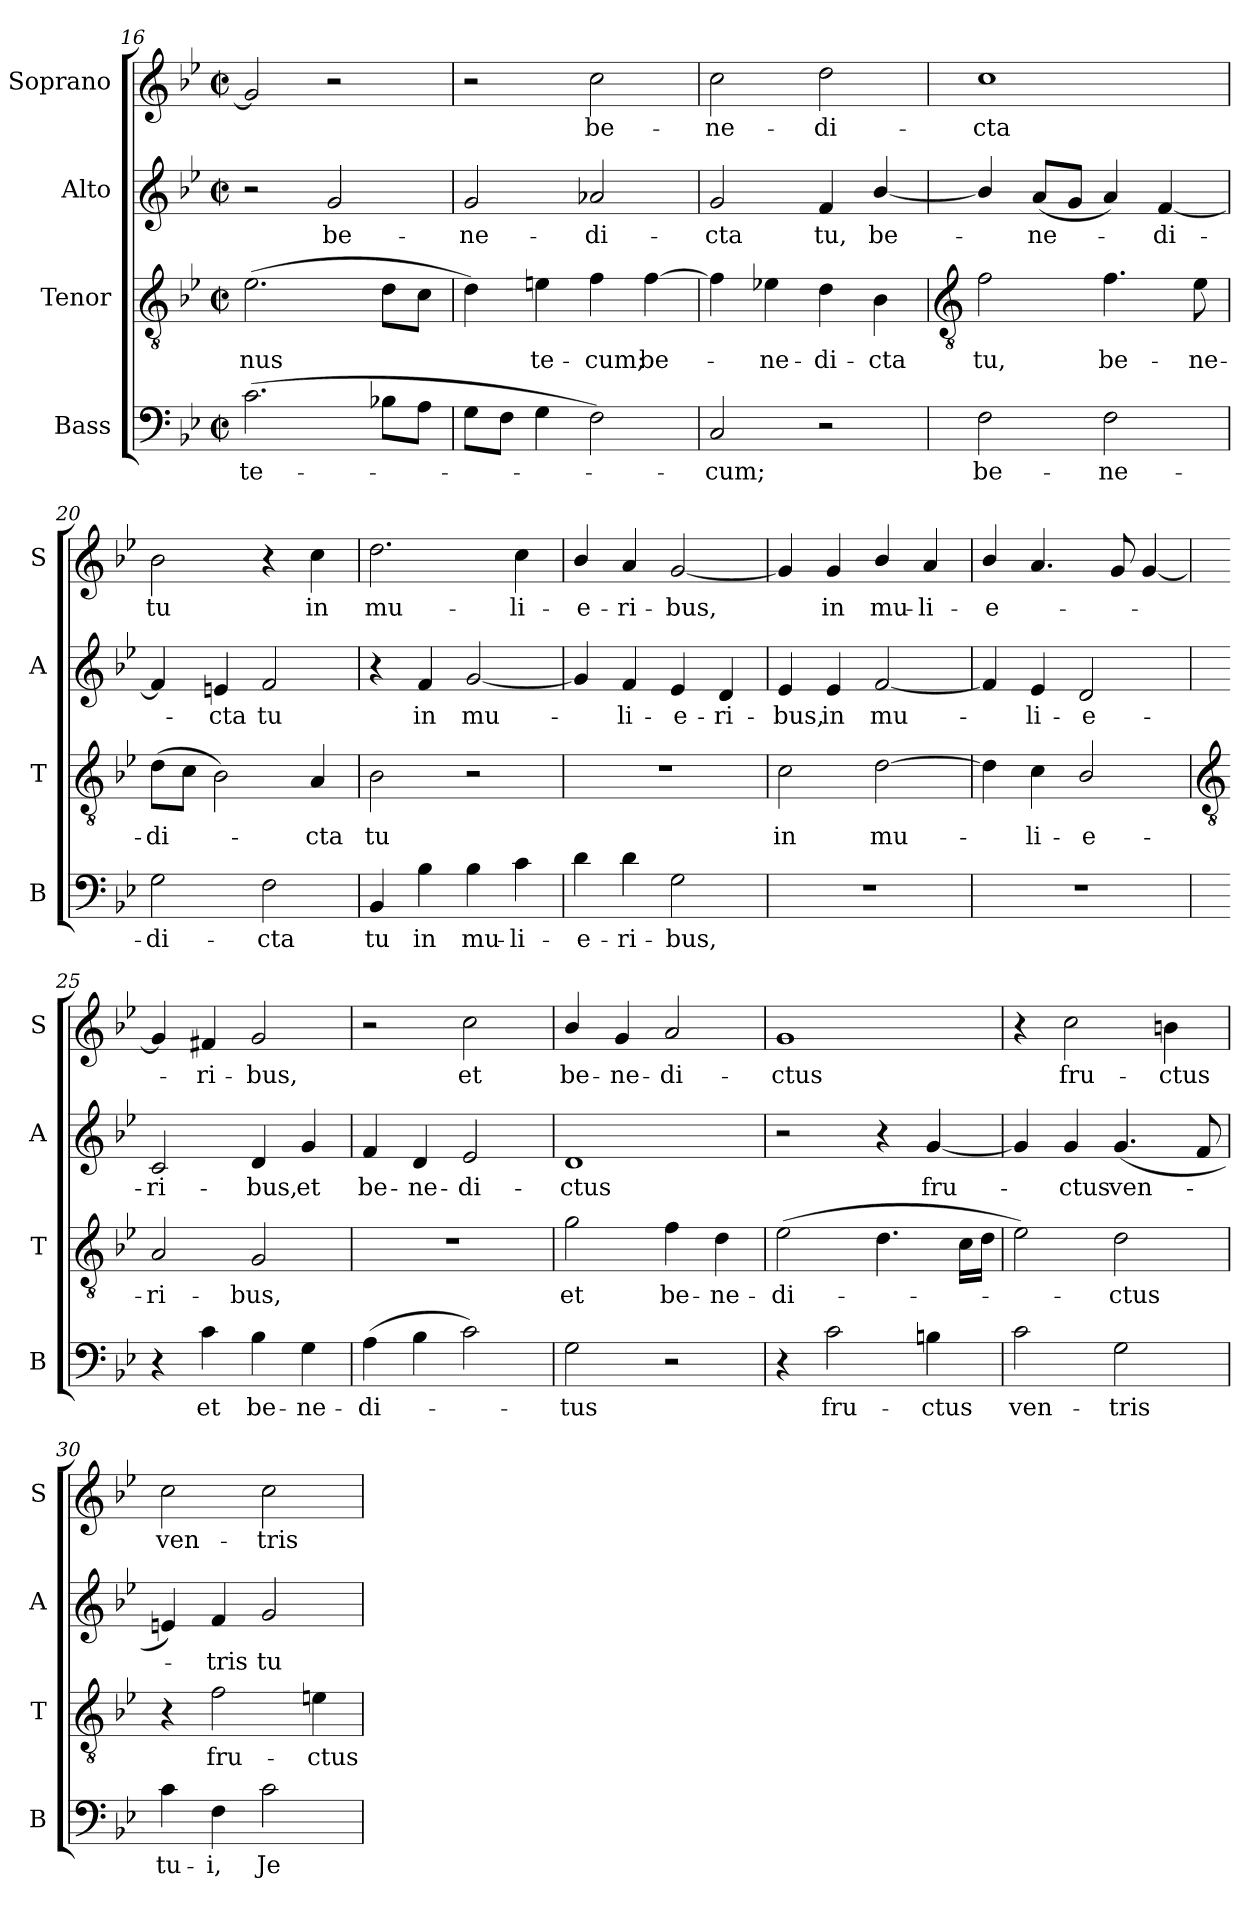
**kern	**text	**kern	**text	**kern	**text	**kern	**text
*part4	*part4	*part3	*part3	*part2	*part2	*part1	*part1
*staff4	*staff4	*staff3	*staff3	*staff2	*staff2	*staff1	*staff1
*I"Bass	*	*I"Tenor	*	*I"Alto	*	*I"Soprano	*
*I'B	*	*I'T	*	*I'A	*	*I'S	*
*clefF4	*	*clefGv2	*	*clefG2	*	*clefG2	*
*k[b-e-]	*	*k[b-e-]	*	*k[b-e-]	*	*k[b-e-]	*
*B-:	*	*B-:	*	*B-:	*	*B-:	*
*M2/2	*	*M2/2	*	*M2/2	*	*M2/2	*
*met(c|)	*	*met(c|)	*	*met(c|)	*	*met(c|)	*
=16	=16	=16	=16	=16	=16	=16	=16
!	!LO:LY:b	!	!LO:LY:b	!	!	!	!
(>2.c	te-	(>2.e-	-nus	2r	.	2g]	.
!	!	!	!	!	!LO:LY:b	!	!
.	.	.	.	2g	be-	2r	.
8B-XL	.	8dL	.	.	.	.	.
8AJ	.	8cJ	.	.	.	.	.
=17	=17	=17	=17	=17	=17	=17	=17
!	!	!	!	!	!LO:LY:b	!	!
8GL	.	4d)	.	2g	-ne-	2r	.
8FJ	.	.	.	.	.	.	.
!	!	!	!LO:LY:b	!	!	!	!
4G	.	4e	te-	.	.	.	.
!	!	!	!LO:LY:b	!	!LO:LY:b	!	!LO:LY:b
2F)	.	4f	-cum;	2a-X	-di-	2cc	be-
!	!	!	!LO:LY:b	!	!	!	!
.	.	[4f	be-	.	.	.	.
=18	=18	=18	=18	=18	=18	=18	=18
!	!LO:LY:b	!	!	!	!LO:LY:b	!	!LO:LY:b
2C	cum;	4f]	.	2g	-cta	2cc	-ne-
!	!	!	!LO:LY:b	!	!	!	!
.	.	4e-X	ne-	.	.	.	.
!	!	!	!LO:LY:b	!	!LO:LY:b	!	!LO:LY:b
2r	.	4d	-di-	4f	tu,	2dd	-di-
!	!	!	!LO:LY:b	!	!LO:LY:b	!	!
.	.	4B-	-cta	[4b-/	be-	.	.
!!LO:LB:g=z
=19	=19	=19	=19	=19	=19	=19	=19
*	*	*clefGv2	*	*	*	*	*
!	!LO:LY:b	!	!LO:LY:b	!	!	!	!LO:LY:b
2F	be-	2f	tu,	4b-/]	.	1cc	-cta
!	!	!	!	!	!LO:LY:b	!	!
.	.	.	.	(<8aL	ne-	.	.
.	.	.	.	8gJ	.	.	.
!	!LO:LY:b	!	!LO:LY:b	!	!	!	!
2F	-ne-	4.f	be-	4a)	.	.	.
!	!	!	!	!	!LO:LY:b	!	!
.	.	.	.	[4f	di-	.	.
!	!	!	!LO:LY:b	!	!	!	!
.	.	8e-	-ne-	.	.	.	.
=20	=20	=20	=20	=20	=20	=20	=20
!	!LO:LY:b	!	!LO:LY:b	!	!	!	!LO:LY:b
2G	-di-	(>8dL	-di-	4f]	.	2b-	tu
.	.	8cJ	.	.	.	.	.
!	!	!	!	!	!LO:LY:b	!	!
.	.	2B-)	.	4en	cta	.	.
!	!LO:LY:b	!	!	!	!LO:LY:b	!	!
2F	-cta	.	.	2f	tu	4r	.
!	!	!	!LO:LY:b	!	!	!	!LO:LY:b
.	.	4A	cta	.	.	4cc	in
=21	=21	=21	=21	=21	=21	=21	=21
!	!LO:LY:b	!	!LO:LY:b	!	!	!	!LO:LY:b
4BB-	tu	2B-	tu	4r	.	2.dd	mu-
!	!LO:LY:b	!	!	!	!LO:LY:b	!	!
4B-	in	.	.	4f	in	.	.
!	!LO:LY:b	!	!	!	!LO:LY:b	!	!
4B-	mu-	2r	.	[2g	mu-	.	.
!	!LO:LY:b	!	!	!	!	!	!LO:LY:b
4c	-li-	.	.	.	.	4cc	-li-
=22	=22	=22	=22	=22	=22	=22	=22
!	!LO:LY:b	!	!	!	!	!	!LO:LY:b
4d	-e-	1r	.	4g]	.	4b-/	-e-
!	!LO:LY:b	!	!	!	!LO:LY:b	!	!LO:LY:b
4d	-ri-	.	.	4f	li-	4a	-ri-
!	!LO:LY:b	!	!	!	!LO:LY:b	!	!LO:LY:b
2G	-bus,	.	.	4e-	-e-	[2g	-bus,
!	!	!	!	!	!LO:LY:b	!	!
.	.	.	.	4d	-ri-	.	.
=23	=23	=23	=23	=23	=23	=23	=23
!	!	!	!LO:LY:b	!	!LO:LY:b	!	!
1r	.	2c	in	4e-	-bus,	4g]	.
!	!	!	!	!	!LO:LY:b	!	!LO:LY:b
.	.	.	.	4e-	in	4g	in
!	!	!	!LO:LY:b	!	!LO:LY:b	!	!LO:LY:b
.	.	[2d	mu-	[2f	mu-	4b-/	mu-
!	!	!	!	!	!	!	!LO:LY:b
.	.	.	.	.	.	4a	-li-
=24	=24	=24	=24	=24	=24	=24	=24
!	!	!	!	!	!	!	!LO:LY:b
1r	.	4d]	.	4f]	.	4b-/	-e-
!	!	!	!LO:LY:b	!	!LO:LY:b	!	!
.	.	4c	li-	4e-	li-	4.a	.
!	!	!	!LO:LY:b	!	!LO:LY:b	!	!
.	.	2B-/	-e-	2d	-e-	.	.
.	.	.	.	.	.	8g	.
.	.	.	.	.	.	[4g	.
!!LO:LB:g=z
=25	=25	=25	=25	=25	=25	=25	=25
*	*	*clefGv2	*	*	*	*	*
!	!	!	!LO:LY:b	!	!LO:LY:b	!	!
4r	.	2A	-ri-	2c	-ri-	4g]	.
!	!LO:LY:b	!	!	!	!	!	!LO:LY:b
4c	et	.	.	.	.	4f#X	ri-
!	!LO:LY:b	!	!LO:LY:b	!	!LO:LY:b	!	!LO:LY:b
4B-	be-	2G	-bus,	4d	-bus,	2g	-bus,
!	!LO:LY:b	!	!	!	!LO:LY:b	!	!
4G	-ne-	.	.	4g	et	.	.
=26	=26	=26	=26	=26	=26	=26	=26
!	!LO:LY:b	!	!	!	!LO:LY:b	!	!
(>4A	-di-	1r	.	4f	be-	2r	.
!	!	!	!	!	!LO:LY:b	!	!
4B-	.	.	.	4d	-ne-	.	.
!	!	!	!	!	!LO:LY:b	!	!LO:LY:b
2c)	.	.	.	2e-	-di-	2cc	et
=27	=27	=27	=27	=27	=27	=27	=27
!	!LO:LY:b	!	!LO:LY:b	!	!LO:LY:b	!	!LO:LY:b
2G	tus	2g	et	1d	-ctus	4b-/	be-
!	!	!	!	!	!	!	!LO:LY:b
.	.	.	.	.	.	4g	-ne-
!	!	!	!LO:LY:b	!	!	!	!LO:LY:b
2r	.	4f	be-	.	.	2a	-di-
!	!	!	!LO:LY:b	!	!	!	!
.	.	4d	-ne-	.	.	.	.
=28	=28	=28	=28	=28	=28	=28	=28
!	!	!	!LO:LY:b	!	!	!	!LO:LY:b
4r	.	(>2e-	-di-	2r	.	1g	-ctus
!	!LO:LY:b	!	!	!	!	!	!
2c	fru-	.	.	.	.	.	.
.	.	4.d	.	4r	.	.	.
!	!LO:LY:b	!	!	!	!LO:LY:b	!	!
4B	-ctus	.	.	[4g	fru-	.	.
.	.	16cLL	.	.	.	.	.
.	.	16dJJ	.	.	.	.	.
=29	=29	=29	=29	=29	=29	=29	=29
!	!LO:LY:b	!	!	!	!	!	!
2c	ven-	2e-)	.	4g]	.	4r	.
!	!	!	!	!	!LO:LY:b	!	!LO:LY:b
.	.	.	.	4g	ctus	2cc	fru-
!	!LO:LY:b	!	!LO:LY:b	!	!LO:LY:b	!	!
2G	-tris	2d	ctus	(<4.g	ven-	.	.
!	!	!	!	!	!	!	!LO:LY:b
.	.	.	.	.	.	4bn	-ctus
.	.	.	.	8f	.	.	.
=30	=30	=30	=30	=30	=30	=30	=30
!	!LO:LY:b	!	!	!	!	!	!LO:LY:b
4c	tu-	4r	.	4en)	.	2cc	ven-
!	!LO:LY:b	!	!LO:LY:b	!	!LO:LY:b	!	!
4F	-i,	2f	fru-	4f	tris	.	.
!	!LO:LY:b	!	!	!	!LO:LY:b	!	!LO:LY:b
2c	Je-	.	.	2g	tu-	2cc	-tris
!	!	!	!LO:LY:b	!	!	!	!
.	.	4en	-ctus	.	.	.	.
=	=	=	=	=	=	=	=
*-	*-	*-	*-	*-	*-	*-	*-
